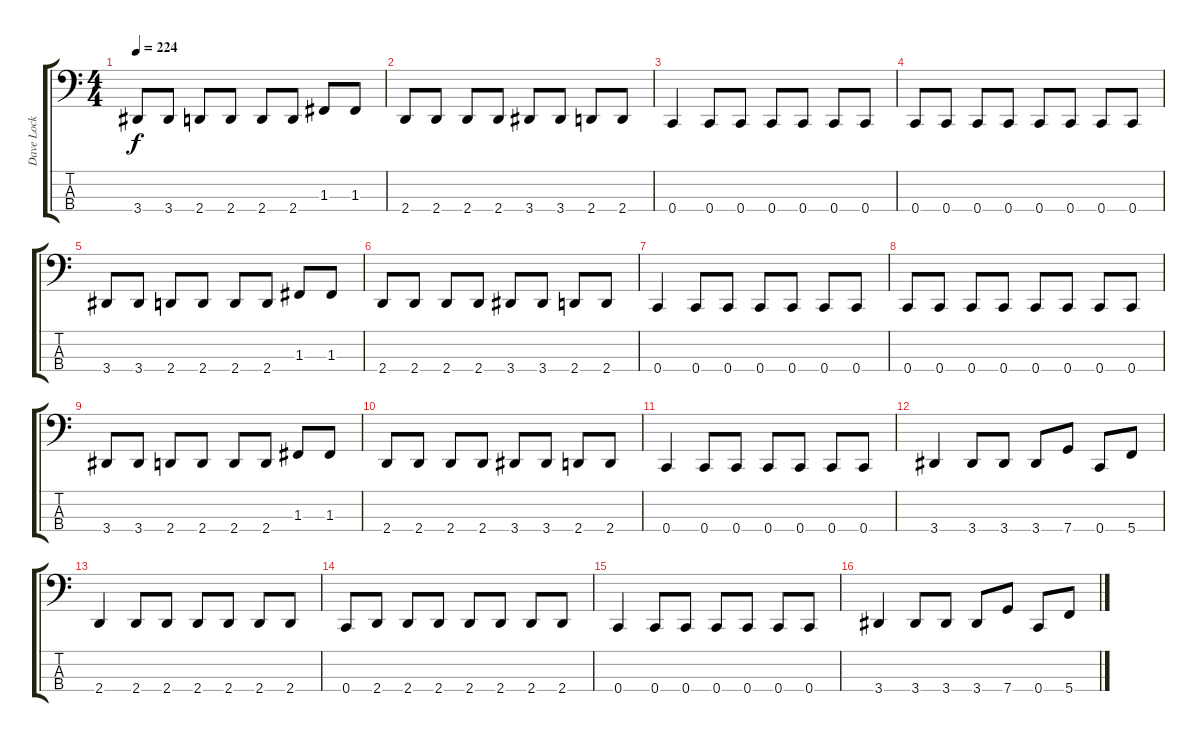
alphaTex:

\track ("Dave Lock" "Dave Lock") {instrument electricbassfinger}
\staff {score tabs}
\tuning (Eb2 Bb1 F1 C1) {hide}
\ts (4 4)
\tempo 224
\clef f4
\ks c
3.4.8{dy f} 3.4.8 2.4.8 2.4.8 2.4.8 2.4.8 1.3.8 1.3.8 |
2.4.8 2.4.8 2.4.8 2.4.8 3.4.8 3.4.8 2.4.8 2.4.8 |
0.4.4 0.4.8 0.4.8 0.4.8 0.4.8 0.4.8 0.4.8 |
0.4.8 0.4.8 0.4.8 0.4.8 0.4.8 0.4.8 0.4.8 0.4.8 |
3.4.8 3.4.8 2.4.8 2.4.8 2.4.8 2.4.8 1.3.8 1.3.8 |
2.4.8 2.4.8 2.4.8 2.4.8 3.4.8 3.4.8 2.4.8 2.4.8 |
0.4.4 0.4.8 0.4.8 0.4.8 0.4.8 0.4.8 0.4.8 |
0.4.8 0.4.8 0.4.8 0.4.8 0.4.8 0.4.8 0.4.8 0.4.8 |
3.4.8 3.4.8 2.4.8 2.4.8 2.4.8 2.4.8 1.3.8 1.3.8 |
2.4.8 2.4.8 2.4.8 2.4.8 3.4.8 3.4.8 2.4.8 2.4.8 |
0.4.4 0.4.8 0.4.8 0.4.8 0.4.8 0.4.8 0.4.8 |
3.4.4 3.4.8 3.4.8 3.4.8 7.4.8 0.4.8 5.4.8 |
2.4.4 2.4.8 2.4.8 2.4.8 2.4.8 2.4.8 2.4.8 |
0.4.8 2.4.8 2.4.8 2.4.8 2.4.8 2.4.8 2.4.8 2.4.8 |
0.4.4 0.4.8 0.4.8 0.4.8 0.4.8 0.4.8 0.4.8 |
3.4.4 3.4.8 3.4.8 3.4.8 7.4.8 0.4.8 5.4.8
